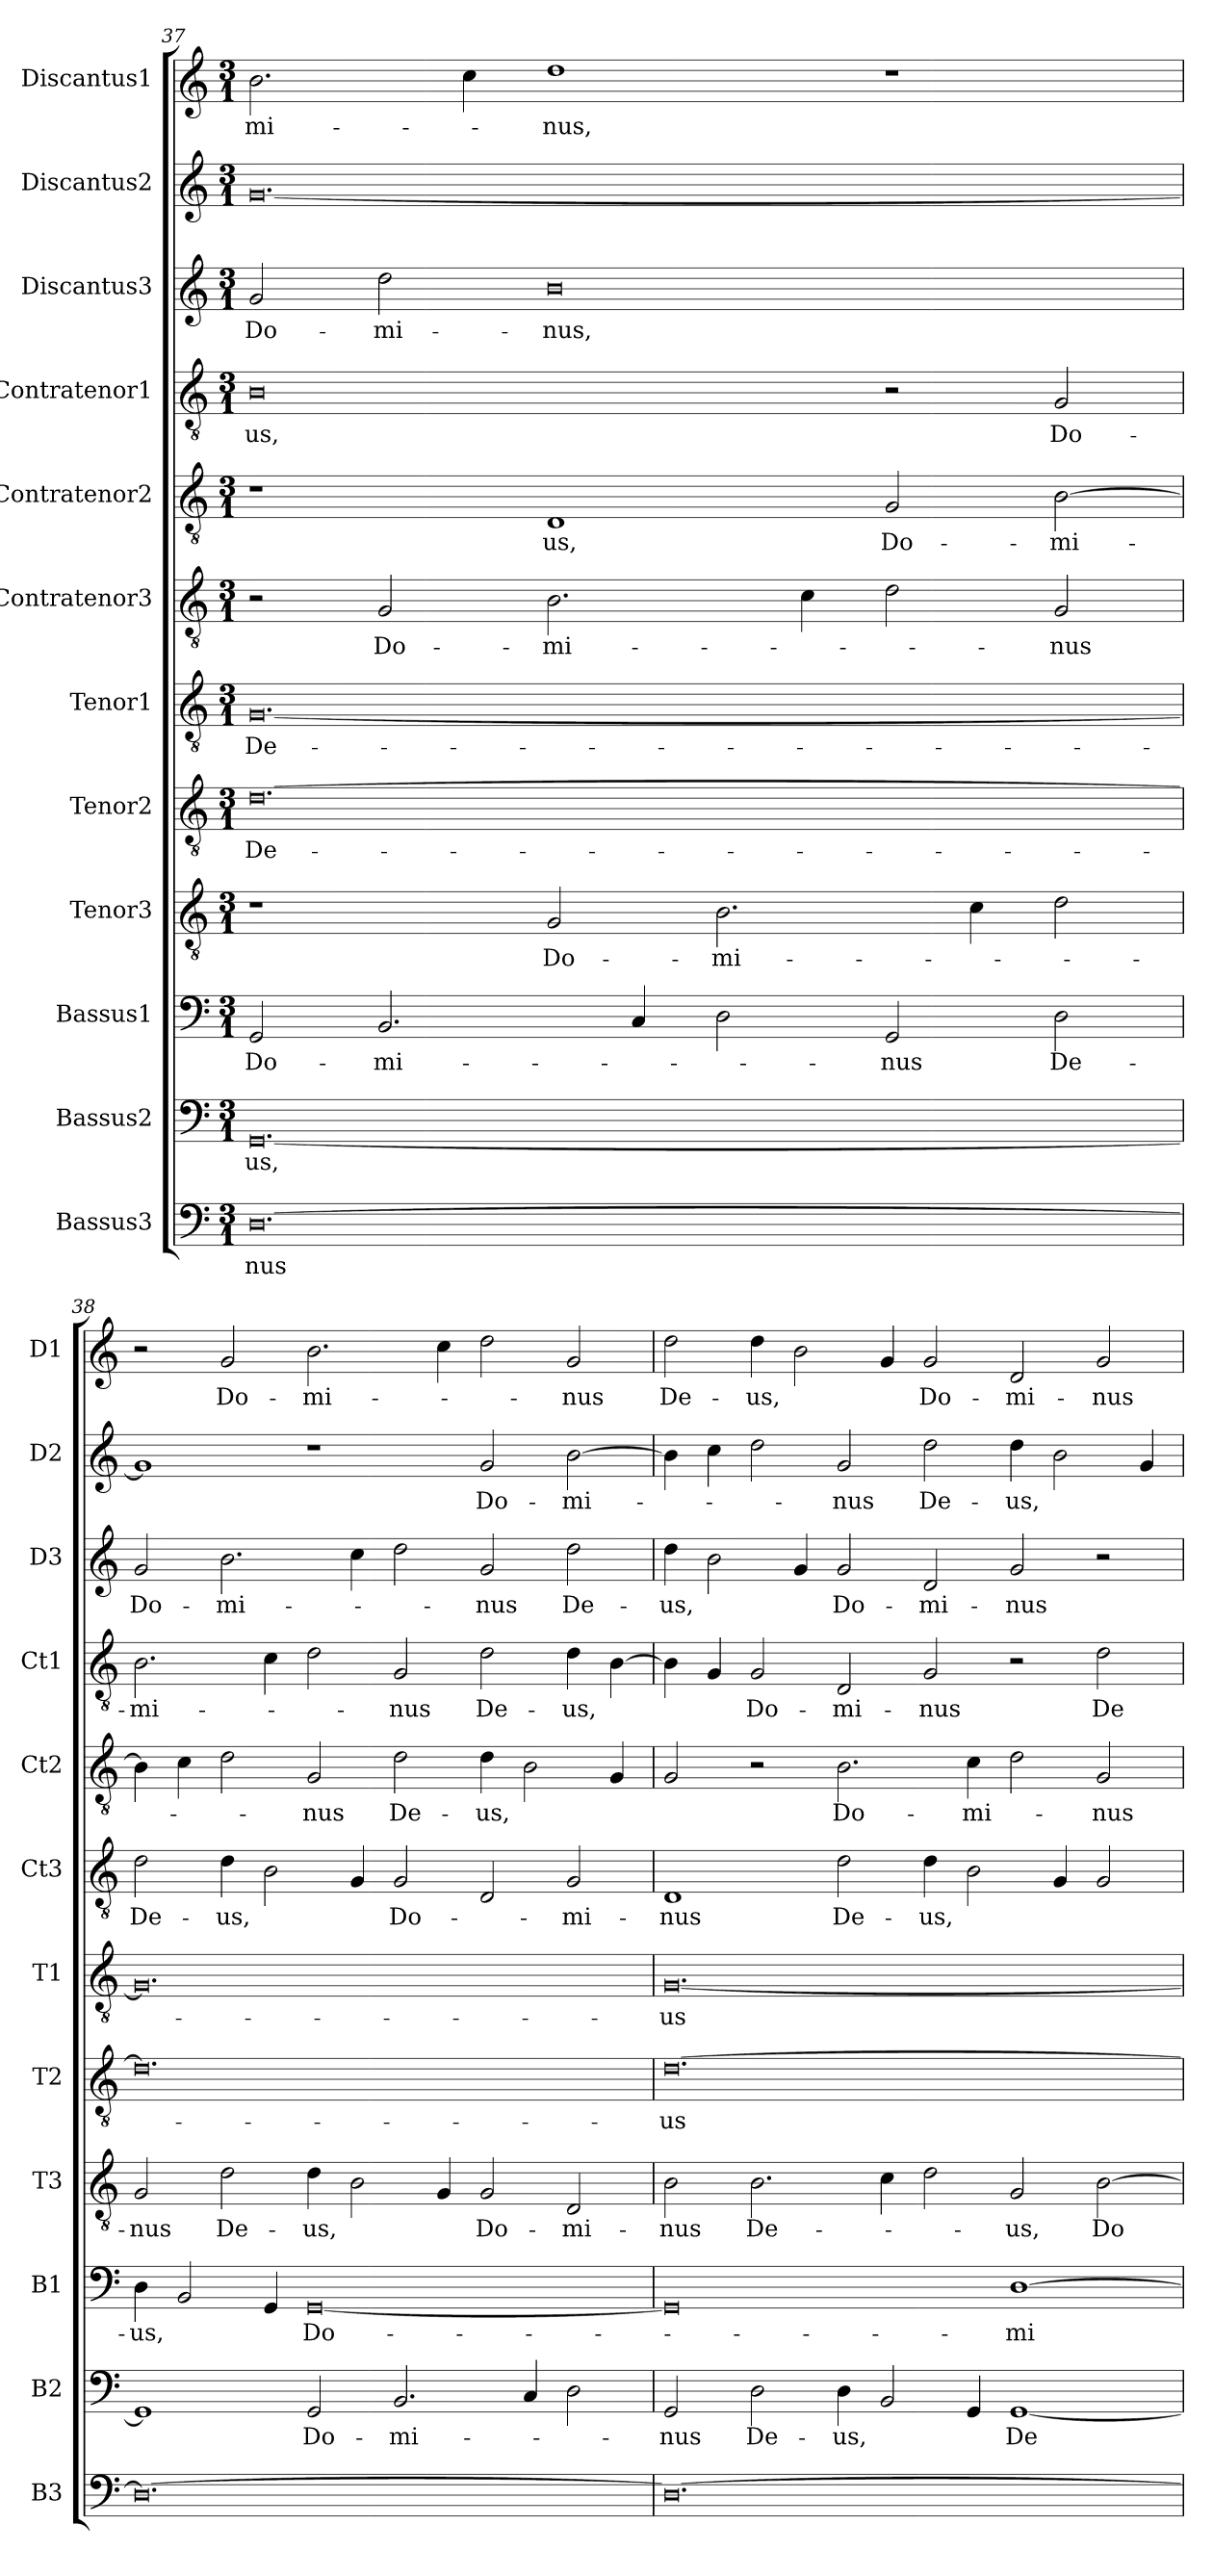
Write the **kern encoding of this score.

**kern	**text	**kern	**text	**kern	**text	**kern	**text	**kern	**text	**kern	**text	**kern	**text	**kern	**text	**kern	**text	**kern	**text	**kern	**text	**kern	**text
*part12	*part12	*part11	*part11	*part10	*part10	*part9	*part9	*part8	*part8	*part7	*part7	*part6	*part6	*part5	*part5	*part4	*part4	*part3	*part3	*part2	*part2	*part1	*part1
*staff12	*staff12	*staff11	*staff11	*staff10	*staff10	*staff9	*staff9	*staff8	*staff8	*staff7	*staff7	*staff6	*staff6	*staff5	*staff5	*staff4	*staff4	*staff3	*staff3	*staff2	*staff2	*staff1	*staff1
*I"Bassus3	*	*I"Bassus2	*	*I"Bassus1	*	*I"Tenor3	*	*I"Tenor2	*	*I"Tenor1	*	*I"Contratenor3	*	*I"Contratenor2	*	*I"Contratenor1	*	*I"Discantus3	*	*I"Discantus2	*	*I"Discantus1	*
*I'B3	*	*I'B2	*	*I'B1	*	*I'T3	*	*I'T2	*	*I'T1	*	*I'Ct3	*	*I'Ct2	*	*I'Ct1	*	*I'D3	*	*I'D2	*	*I'D1	*
*clefF4	*	*clefF4	*	*clefF4	*	*clefGv2	*	*clefGv2	*	*clefGv2	*	*clefGv2	*	*clefGv2	*	*clefGv2	*	*clefG2	*	*clefG2	*	*clefG2	*
*k[]	*	*k[]	*	*k[]	*	*k[]	*	*k[]	*	*k[]	*	*k[]	*	*k[]	*	*k[]	*	*k[]	*	*k[]	*	*k[]	*
*M3/1	*	*M3/1	*	*M3/1	*	*M3/1	*	*M3/1	*	*M3/1	*	*M3/1	*	*M3/1	*	*M3/1	*	*M3/1	*	*M3/1	*	*M3/1	*
=37	=37	=37	=37	=37	=37	=37	=37	=37	=37	=37	=37	=37	=37	=37	=37	=37	=37	=37	=37	=37	=37	=37	=37
[0.D	-nus	[0.GG	-us,	2GG	Do-	1r	.	[0.d	De-	[0.G	De-	2r	.	1r	.	0B	-us,	2g	Do-	[0.g	.	2.b	-mi-
.	.	.	.	2.BB	-mi-	.	.	.	.	.	.	2G	Do-	.	.	.	.	2dd	-mi-	.	.	.	.
.	.	.	.	.	.	.	.	.	.	.	.	.	.	.	.	.	.	.	.	.	.	4cc	.
.	.	.	.	.	.	2G	Do-	.	.	.	.	2.B	-mi-	1D	-us,	.	.	0b	-nus,	.	.	1dd	-nus,
.	.	.	.	4C	.	.	.	.	.	.	.	.	.	.	.	.	.	.	.	.	.	.	.
.	.	.	.	2D	.	2.B	-mi-	.	.	.	.	.	.	.	.	.	.	.	.	.	.	.	.
.	.	.	.	.	.	.	.	.	.	.	.	4c	.	.	.	.	.	.	.	.	.	.	.
.	.	.	.	2GG	-nus	.	.	.	.	.	.	2d	.	2G	Do-	2r	.	.	.	.	.	1r	.
.	.	.	.	.	.	4c	.	.	.	.	.	.	.	.	.	.	.	.	.	.	.	.	.
.	.	.	.	2D	De-	2d	.	.	.	.	.	2G	-nus	[2B	-mi-	2G	Do-	.	.	.	.	.	.
=38	=38	=38	=38	=38	=38	=38	=38	=38	=38	=38	=38	=38	=38	=38	=38	=38	=38	=38	=38	=38	=38	=38	=38
0.D_	.	1GG]	.	4D	-us,	2G	-nus	0.d]	.	0.G]	.	2d	De-	4B]	.	2.B	-mi-	2g	Do-	1g]	.	2r	.
.	.	.	.	2BB	.	.	.	.	.	.	.	.	.	4c	.	.	.	.	.	.	.	.	.
.	.	.	.	.	.	2d	De-	.	.	.	.	4d	-us,	2d	.	.	.	2.b	-mi-	.	.	2g	Do-
.	.	.	.	4GG	.	.	.	.	.	.	.	2B	.	.	.	4c	.	.	.	.	.	.	.
.	.	2GG	Do-	[0GG	Do-	4d	-us,	.	.	.	.	.	.	2G	-nus	2d	.	.	.	1r	.	2.b	-mi-
.	.	.	.	.	.	2B	.	.	.	.	.	4G	.	.	.	.	.	4cc	.	.	.	.	.
.	.	2.BB	-mi-	.	.	.	.	.	.	.	.	2G	Do-	2d	De-	2G	-nus	2dd	.	.	.	.	.
.	.	.	.	.	.	4G	.	.	.	.	.	.	.	.	.	.	.	.	.	.	.	4cc	.
.	.	.	.	.	.	2G	Do-	.	.	.	.	2D	.	4d	-us,	2d	De-	2g	-nus	2g	Do-	2dd	.
.	.	4C	.	.	.	.	.	.	.	.	.	.	.	2B	.	.	.	.	.	.	.	.	.
.	.	2D	.	.	.	2D	-mi-	.	.	.	.	2G	-mi-	.	.	4d	-us,	2dd	De-	[2b	-mi-	2g	-nus
.	.	.	.	.	.	.	.	.	.	.	.	.	.	4G	.	[4B	.	.	.	.	.	.	.
=39	=39	=39	=39	=39	=39	=39	=39	=39	=39	=39	=39	=39	=39	=39	=39	=39	=39	=39	=39	=39	=39	=39	=39
0.D_	.	2GG	-nus	0GG]	.	2B	-nus	[0.d	-us	[0.G	-us	1D	-nus	2G	.	4B]	.	4dd	-us,	4b]	.	2dd	De-
.	.	.	.	.	.	.	.	.	.	.	.	.	.	.	.	4G	.	2b	.	4cc	.	.	.
.	.	2D	De-	.	.	2.B	De-	.	.	.	.	.	.	2r	.	2G	Do-	.	.	2dd	.	4dd	-us,
.	.	.	.	.	.	.	.	.	.	.	.	.	.	.	.	.	.	4g	.	.	.	2b	.
.	.	4D	-us,	.	.	.	.	.	.	.	.	2d	De-	2.B	Do-	2D	-mi-	2g	Do-	2g	-nus	.	.
.	.	2BB	.	.	.	4c	.	.	.	.	.	.	.	.	.	.	.	.	.	.	.	4g	.
.	.	.	.	.	.	2d	.	.	.	.	.	4d	-us,	.	.	2G	-nus	2d	-mi-	2dd	De-	2g	Do-
.	.	4GG	.	.	.	.	.	.	.	.	.	2B	.	4c	-mi-	.	.	.	.	.	.	.	.
.	.	[1GG	De-	[1D	-mi-	2G	-us,	.	.	.	.	.	.	2d	.	2r	.	2g	-nus	4dd	-us,	2d	-mi-
.	.	.	.	.	.	.	.	.	.	.	.	4G	.	.	.	.	.	.	.	2b	.	.	.
.	.	.	.	.	.	[2B	Do-	.	.	.	.	2G	.	2G	-nus	2d	De-	2r	.	.	.	2g	-nus
.	.	.	.	.	.	.	.	.	.	.	.	.	.	.	.	.	.	.	.	4g	.	.	.
=	=	=	=	=	=	=	=	=	=	=	=	=	=	=	=	=	=	=	=	=	=	=	=
*-	*-	*-	*-	*-	*-	*-	*-	*-	*-	*-	*-	*-	*-	*-	*-	*-	*-	*-	*-	*-	*-	*-	*-
